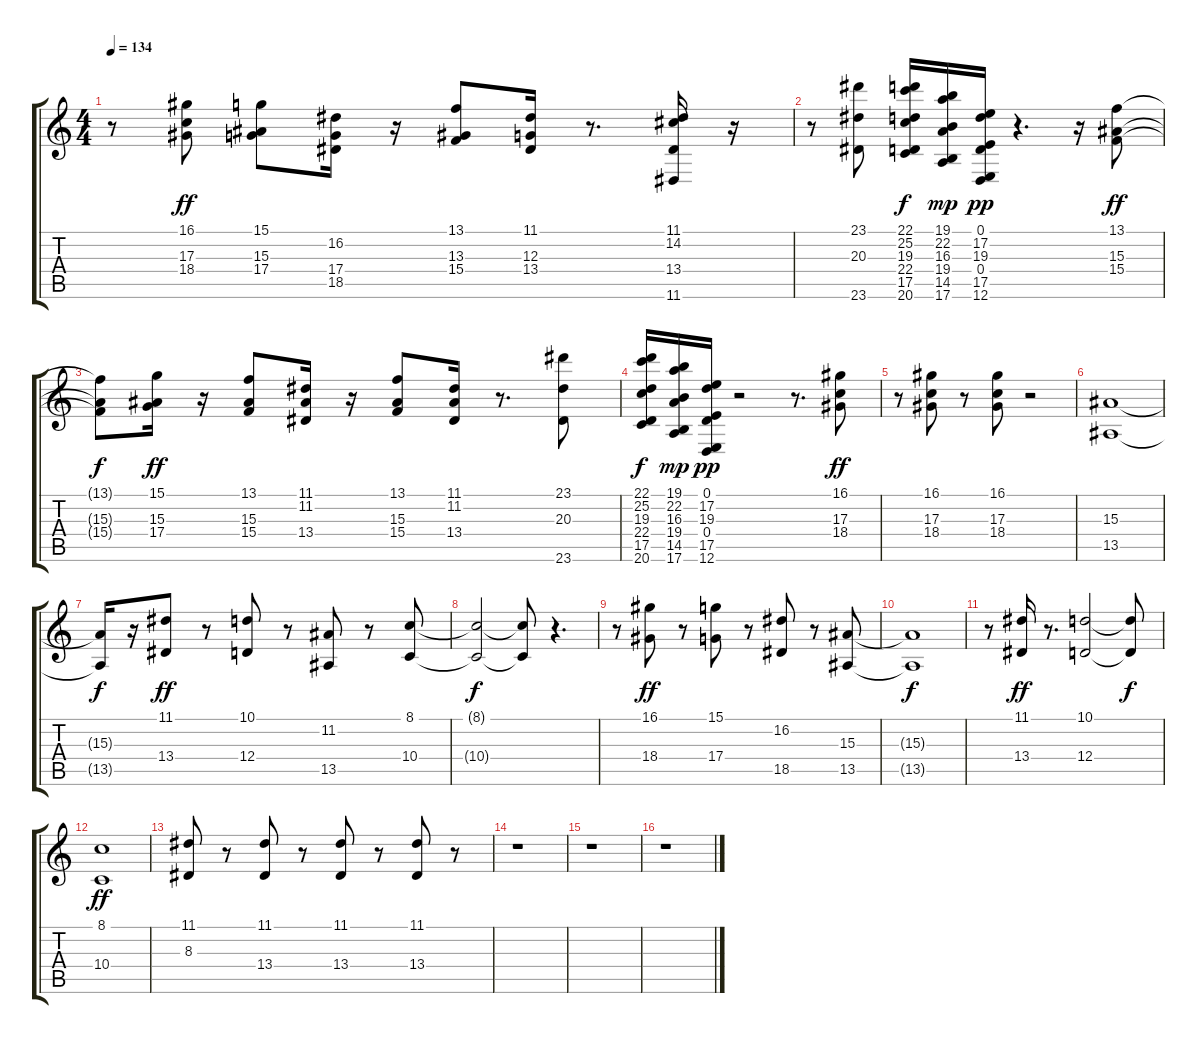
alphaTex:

\track "" {instrument brasssection}
\staff {score tabs}
\tuning (E4 B3 G3 D3 A2 E2) {hide}
\ts (4 4)
\tempo 134
\clef g2
\ks c
r.8{dy ff} (16.1 17.3 18.4).8 (15.1 15.3 17.4).8 (16.2 17.4 18.5).16 r.16 (13.1 13.3 15.4).8 (11.1 12.3 13.4).16 r.8{d} (11.1 14.2 13.4 11.6).16 r.16 |
r.8 (23.1 20.3 23.6).8 (22.1 25.2 19.3 22.4 17.5 20.6).16{dy f} (19.1 22.2 16.3 19.4 14.5 17.6).16{dy mp} (0.1 17.2 19.3 0.4 17.5 12.6).16{dy pp} r.4{d} r.16 (13.1 15.3 15.4).8{dy ff} |
(13.1{t} 15.3{t} 15.4{t}).8{dy f} (15.1 15.3 17.4).16{dy ff} r.16 (13.1 15.3 15.4).8 (11.1 11.2 13.4).16 r.16 (13.1 15.3 15.4).8 (11.1 11.2 13.4).16 r.8{d} (23.1 20.3 23.6).8 |
(22.1 25.2 19.3 22.4 17.5 20.6).16{dy f} (19.1 22.2 16.3 19.4 14.5 17.6).16{dy mp} (0.1 17.2 19.3 0.4 17.5 12.6).16{dy pp} r.2 r.8{d} (16.1 17.3 18.4).8{dy ff} |
r.8 (16.1 17.3 18.4).8 r.8 (16.1 17.3 18.4).8 r.2 |
(15.3 13.5).1 |
(15.3{t} 13.5{t}).16{dy f} r.16 (11.1 13.4).8{dy ff} r.8 (10.1 12.4).8 r.8 (11.2 13.5).8 r.8 (8.1 10.4).8 |
(8.1{t} 10.4{t}).2{dy f} (8.1{t} 10.4{t}).8 r.4{d} |
r.8 (16.1 18.4).8{dy ff} r.8 (15.1 17.4).8 r.8 (16.2 18.5).8 r.8 (15.3 13.5).8 |
(15.3{t} 13.5{t}).1{dy f} |
r.8 (11.1 13.4).16{dy ff} r.8{d} (10.1 12.4).2 (10.1{t} 12.4{t}).8{dy f} |
(8.1 10.4).1{dy ff} |
(11.1 8.3).8 r.8 (11.1 13.4).8 r.8 (11.1 13.4).8 r.8 (11.1 13.4).8 r.8 |
r.1 |
r.1 |
r.1
